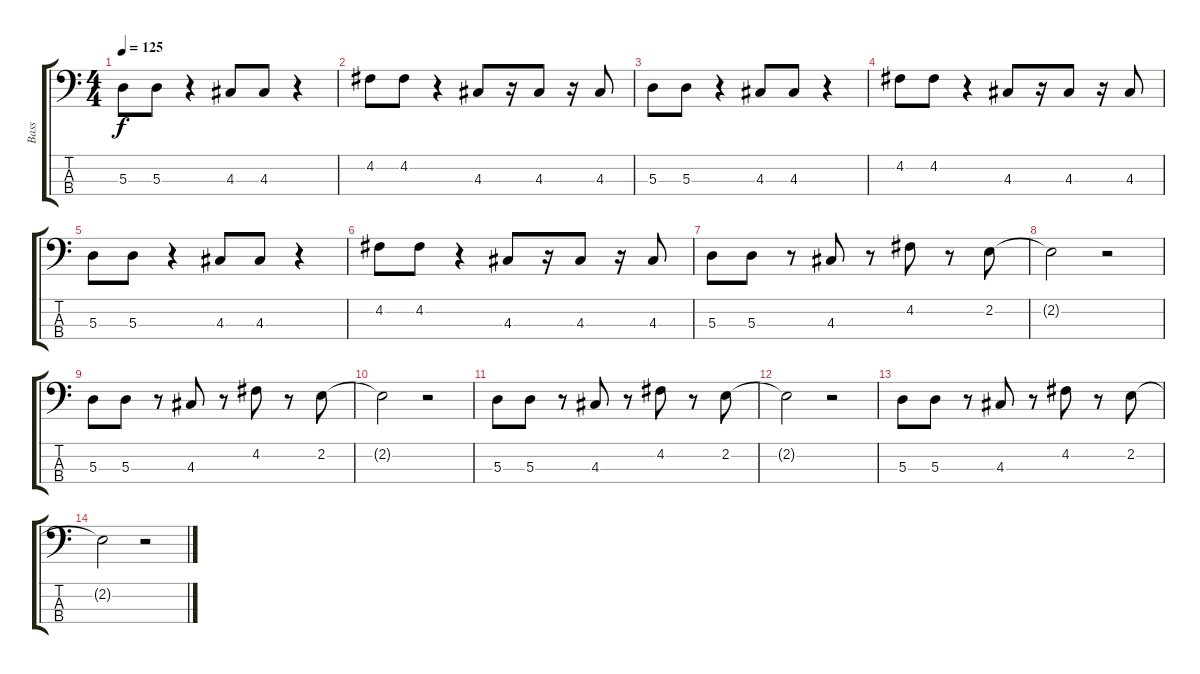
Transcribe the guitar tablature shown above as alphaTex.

\track ("Bass" "Bass") {instrument electricbassfinger}
\staff {score tabs}
\tuning (G2 D2 A1 E1) {hide}
\ts (4 4)
\tempo 125
\clef f4
\ks c
5.3.8{dy f} 5.3.8 r.4 4.3.8 4.3.8 r.4 |
4.2.8 4.2.8 r.4 4.3.8 r.16 4.3.8 r.16 4.3.8 |
5.3.8 5.3.8 r.4 4.3.8 4.3.8 r.4 |
4.2.8 4.2.8 r.4 4.3.8 r.16 4.3.8 r.16 4.3.8 |
5.3.8 5.3.8 r.4 4.3.8 4.3.8 r.4 |
4.2.8 4.2.8 r.4 4.3.8 r.16 4.3.8 r.16 4.3.8 |
5.3.8 5.3.8 r.8 4.3.8 r.8 4.2.8 r.8 2.2.8 |
2.2{t}.2 r.2 |
5.3.8 5.3.8 r.8 4.3.8 r.8 4.2.8 r.8 2.2.8 |
2.2{t}.2 r.2 |
5.3.8 5.3.8 r.8 4.3.8 r.8 4.2.8 r.8 2.2.8 |
2.2{t}.2 r.2 |
5.3.8 5.3.8 r.8 4.3.8 r.8 4.2.8 r.8 2.2.8 |
2.2{t}.2 r.2
